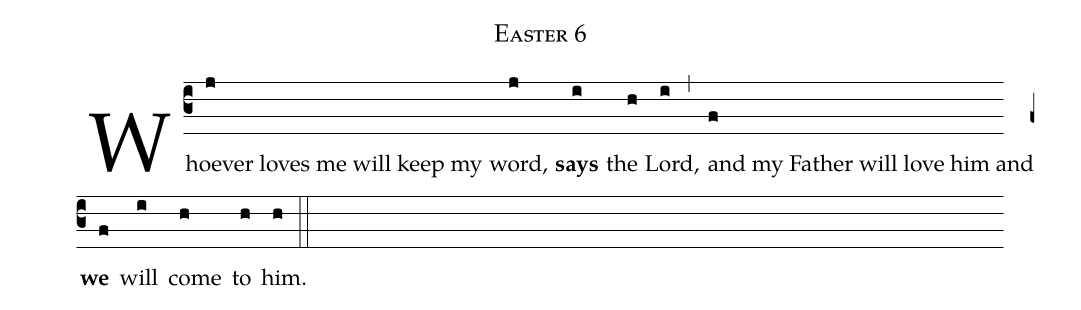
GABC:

name: Easter 6;
%%
Whoever loves me will keep my(j) word,(j) <b>says</b>(i) the(h) Lord,(i) (,)

and my Father will love him and(f) <b>we</b>(f) will(i) come(h) to(h) him.(h) (::)

%If we love one another,(j) God(j) re-(j)mains(i) in(h) us(i) (,)
%and his love is brought to perfec(f)-tion(f) in(h) us.(h.) (::)
